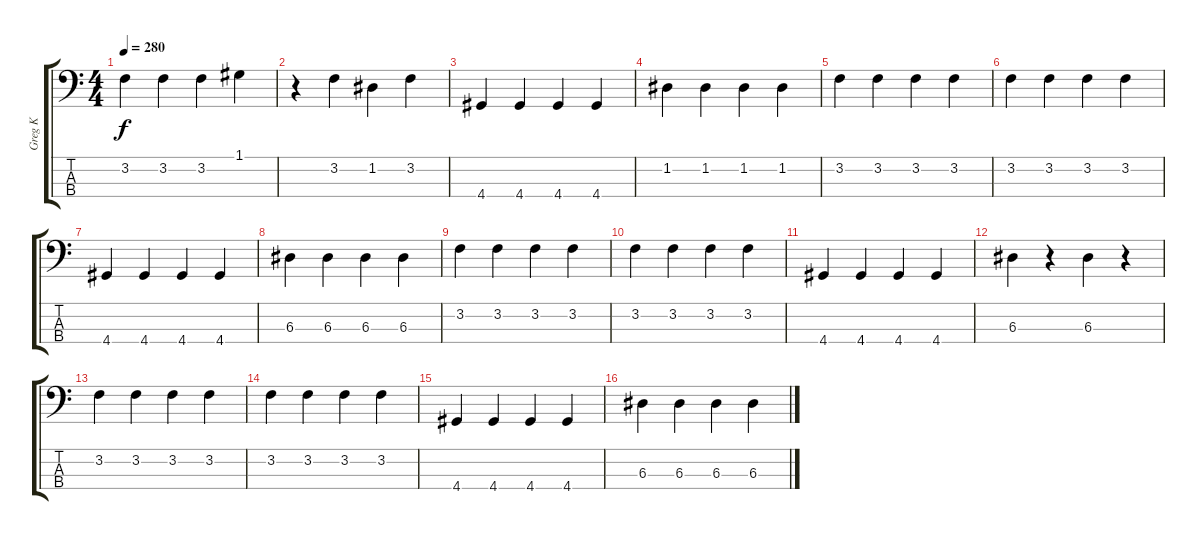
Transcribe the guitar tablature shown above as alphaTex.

\track ("Greg K" "Greg K") {instrument electricbassfinger}
\staff {score tabs}
\tuning (G2 D2 A1 E1) {hide}
\ts (4 4)
\tempo 280
\clef f4
\ks c
3.2.4{dy f} 3.2.4 3.2.4 1.1.4 |
r.4 3.2.4 1.2.4 3.2.4 |
4.4.4 4.4.4 4.4.4 4.4.4 |
1.2.4 1.2.4 1.2.4 1.2.4 |
3.2.4 3.2.4 3.2.4 3.2.4 |
3.2.4 3.2.4 3.2.4 3.2.4 |
4.4.4 4.4.4 4.4.4 4.4.4 |
6.3.4 6.3.4 6.3.4 6.3.4 |
3.2.4 3.2.4 3.2.4 3.2.4 |
3.2.4 3.2.4 3.2.4 3.2.4 |
4.4.4 4.4.4 4.4.4 4.4.4 |
6.3.4 r.4 6.3.4 r.4 |
3.2.4 3.2.4 3.2.4 3.2.4 |
3.2.4 3.2.4 3.2.4 3.2.4 |
4.4.4 4.4.4 4.4.4 4.4.4 |
6.3.4 6.3.4 6.3.4 6.3.4
